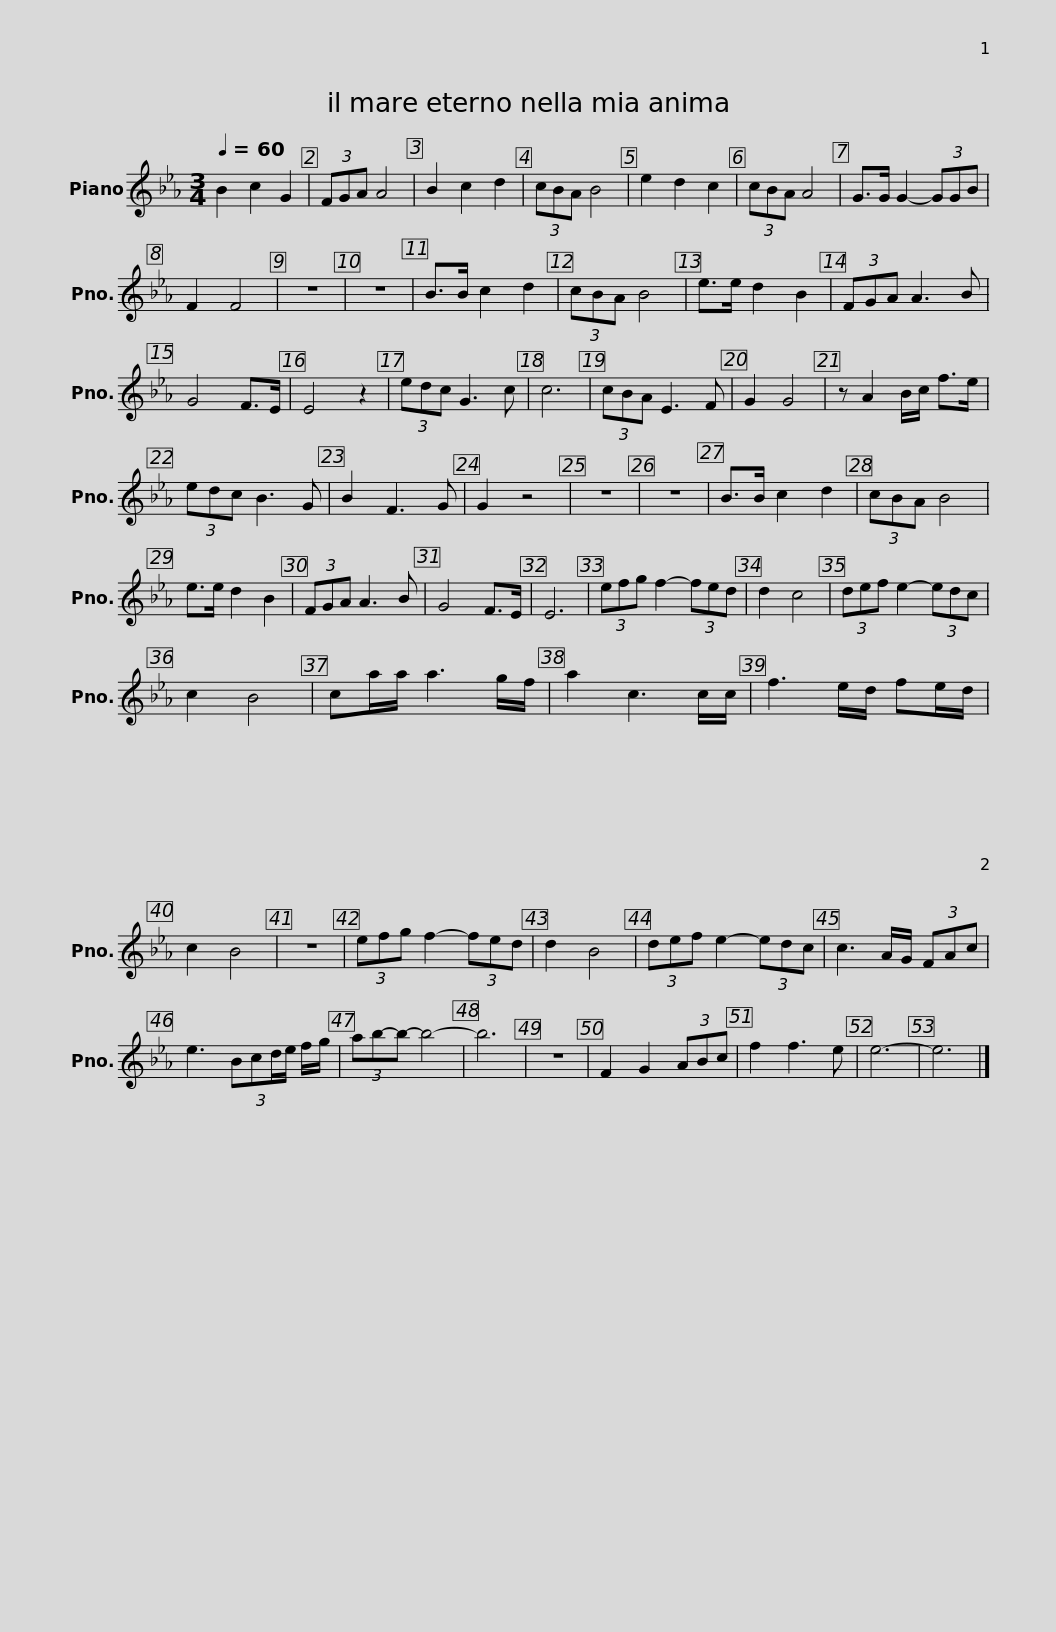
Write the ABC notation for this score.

X:1
L:1/8
Q:1/4=60
M:3/4
I:linebreak $
K:Eb
V:1 treble
V:1
 B2 c2 G2 | (3FGA A4 | B2 c2 d2 | (3cBA B4 | e2 d2 c2 | %5
 (3cBA A4 | G>G G2- (3GGB | F2 F4 | z6 | z6 | %10
 B>B c2 d2 |$ (3cBA B4 | e>e d2 B2 | (3FGA A3 B | G4 F>E | %15
 E4 z2 | (3edc G3 c | c6 | (3cBA E3 F | G2 G4 | %20
 z A2 B/c/ f>e |$ (3edc B3 G | B2 F3 G | G2 z4 | z6 | %25
 z6 | B>B c2 d2 | (3cBA B4 | e>e d2 B2 | (3FGA A3 B | %30
 G4 F>E | E6 |$ (3efg f2- (3fed | d2 c4 | (3def e2- (3edc | %35
 c2 B4 | ca/a/ a3 g/f/ | a2 c3 c/c/ | f3 e/d/ fe/d/ | c2 B4 | %40
 z6 |$ (3efg f2- (3fed | d2 B4 | (3def e2- (3edc | c3 A/G/ (3FAc | %45
 e3 (3:2:4Bcd/e/ f/g/ | (3ab-b- b4- | b6 | z6 |$ F2 G2 (3ABc | %50
 f2 f3 e | e6- | e6 |] %53
